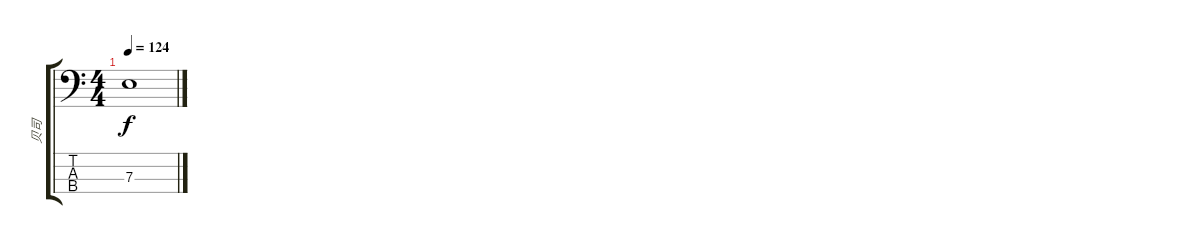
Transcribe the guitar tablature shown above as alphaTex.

\track ("贝司" "贝司") {instrument electricbassfinger}
\staff {score tabs}
\tuning (G2 D2 A1 E1) {hide}
\ts (4 4)
\tempo 124
\clef f4
\ks c
7.3.1{dy f}
